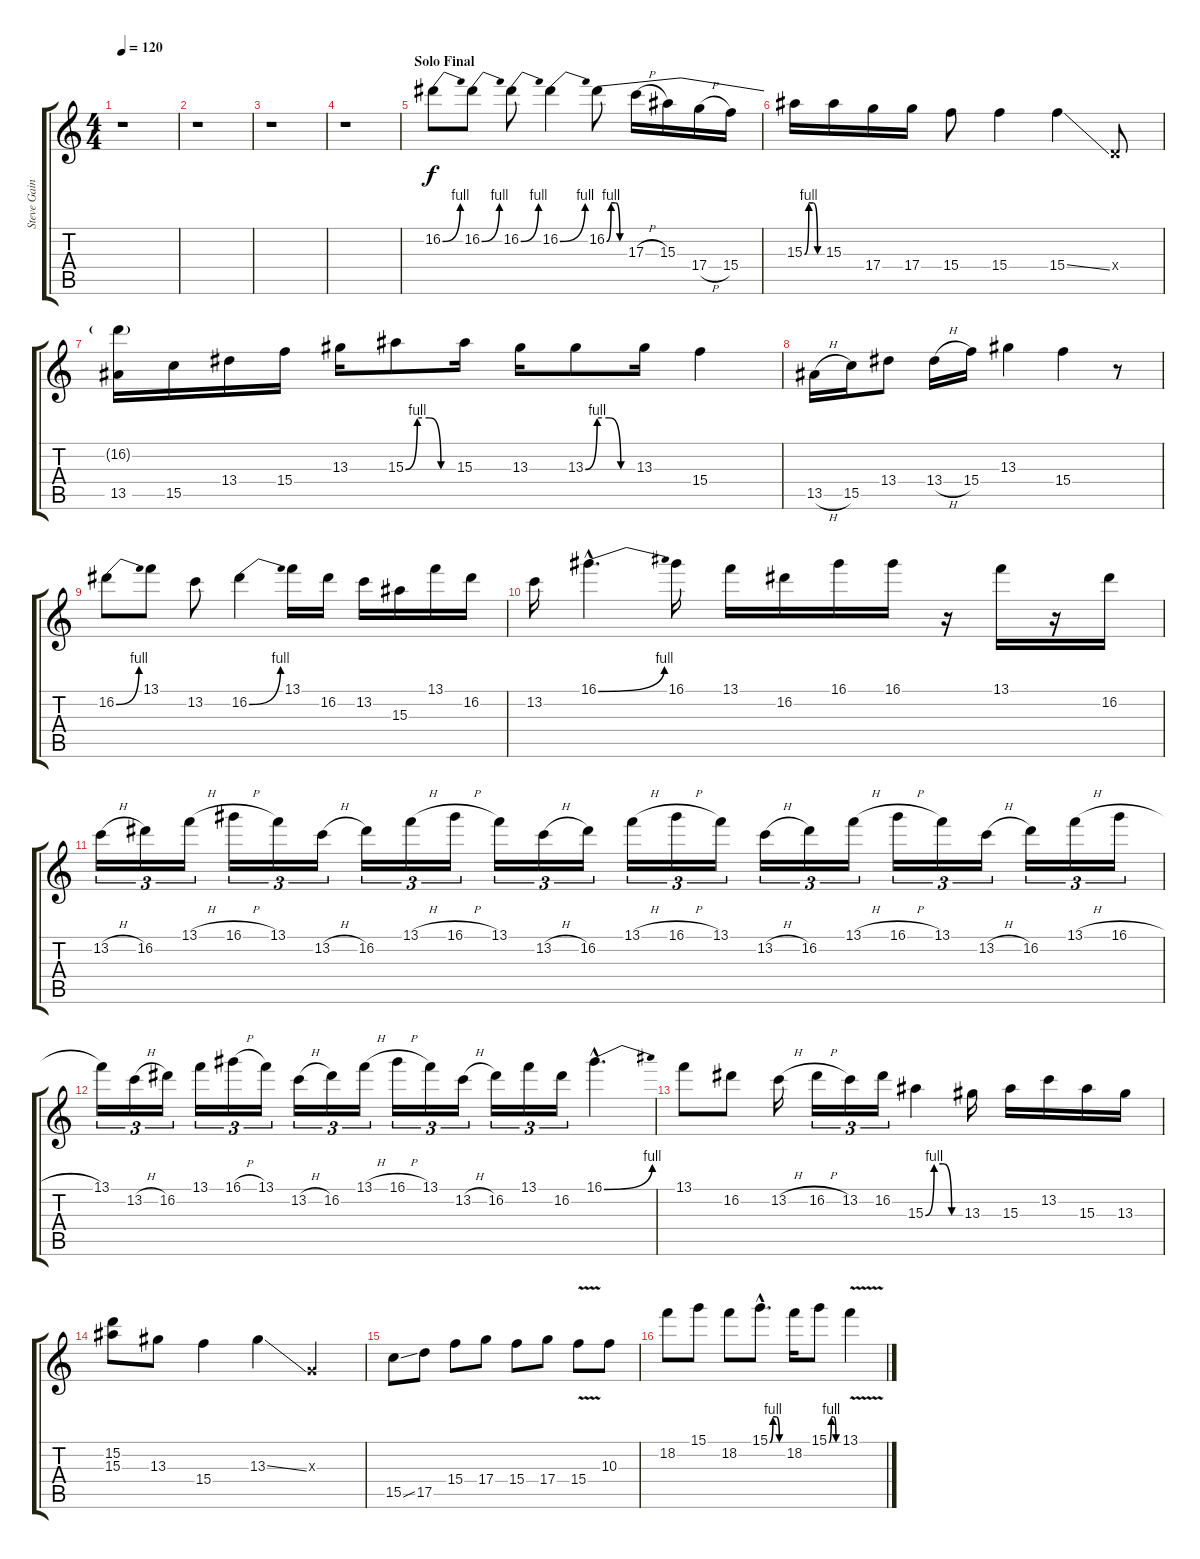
\track ("Steve Gaines" "Steve Gain") {instrument distortionguitar}
\staff {score tabs}
\tuning (E4 B3 G3 D3 A2 E2) {hide}
\ts (4 4)
\tempo 120
\clef g2
\ks c
r.1{dy f} |
r.1 |
r.1 |
r.1 |
\section ("" "Solo Final")
16.2{be (bend 0 0 60 4)}.8 16.2{be (bend 0 0 60 4)}.8 16.2{be (bend 0 0 60 4)}.8 16.2{be (bend 0 0 60 4)}.4 16.2{be (custom 0 0 15 4 30 4 45 0 60 0)}.8 17.3{h}.16 15.3.16 17.4{h}.16 15.4.16 |
15.3{be (custom 0 0 15 4 30 4 45 0 60 0)}.16 15.3.16 17.4.16 17.4.16 15.4.8 15.4.4 15.4{ss}.4 0.4{x}.8 |
(16.2{t} 13.5).16 15.5.16 13.4.16 15.4.16 13.3.16 15.3{be (custom 0 0 15 4 30 4 45 0 60 0)}.8 15.3.16 13.3.16 13.3{be (custom 0 0 15 4 30 4 45 0 60 0)}.8 13.3.16 15.4.4 |
13.5{h}.16 15.5.16 13.4.8 13.4{h}.16 15.4.16 13.3.4 15.4.4 r.8 |
16.2{be (bend 0 0 60 4)}.8 13.1.8 13.2.8 16.2{be (bend 0 0 60 4)}.4 13.1.16 16.2.16 13.2.16 15.3.16 13.1.16 16.2.16 |
13.2.16 16.1{be (bend 0 0 60 4) hac}.4{d} 16.1.16 13.1.16 16.2.16 16.1.16 16.1.16 r.16 13.1.16 r.16 16.2.16 |
13.2{h}.16{tu (3 2)} 16.2.16{tu (3 2)} 13.1{h}.16{tu (3 2)} 16.1{h}.16{tu (3 2)} 13.1.16{tu (3 2)} 13.2{h}.16{tu (3 2)} 16.2.16{tu (3 2)} 13.1{h}.16{tu (3 2)} 16.1{h}.16{tu (3 2)} 13.1.16{tu (3 2)} 13.2{h}.16{tu (3 2)} 16.2.16{tu (3 2)} 13.1{h}.16{tu (3 2)} 16.1{h}.16{tu (3 2)} 13.1.16{tu (3 2)} 13.2{h}.16{tu (3 2)} 16.2.16{tu (3 2)} 13.1{h}.16{tu (3 2)} 16.1{h}.16{tu (3 2)} 13.1.16{tu (3 2)} 13.2{h}.16{tu (3 2)} 16.2.16{tu (3 2)} 13.1{h}.16{tu (3 2)} 16.1{h}.16{tu (3 2)} |
13.1.16{tu (3 2)} 13.2{h}.16{tu (3 2)} 16.2.16{tu (3 2)} 13.1.16{tu (3 2)} 16.1{h}.16{tu (3 2)} 13.1.16{tu (3 2)} 13.2{h}.16{tu (3 2)} 16.2.16{tu (3 2)} 13.1{h}.16{tu (3 2)} 16.1{h}.16{tu (3 2)} 13.1.16{tu (3 2)} 13.2{h}.16{tu (3 2)} 16.2.16{tu (3 2)} 13.1.16{tu (3 2)} 16.2.16{tu (3 2)} 16.1{be (bend 0 0 60 4) hac}.4{d} |
13.1.8 16.2.8 13.2{h}.16 16.2{h}.16{tu (3 2)} 13.2.16{tu (3 2)} 16.2.16{tu (3 2)} 15.3{be (custom 0 0 15 4 30 4 45 0 60 0)}.4 13.3.16 15.3.16 13.2.16 15.3.16 13.3.16 |
(15.2 15.3).8 13.3.8 15.4.4 13.3{ss}.4 0.3{x}.4 |
15.5{ss}.8 17.5.8 15.4.8 17.4.8 15.4.8 17.4.8 15.4{v}.8 10.3.8 |
18.2.8 15.1.8 18.2.8 15.1{be (custom 0 0 15 4 30 4 45 0 60 0) hac}.8{d} 18.2.16 15.1{be (custom 0 0 15 4 30 4 45 0 60 0)}.8 13.1{v}.4
